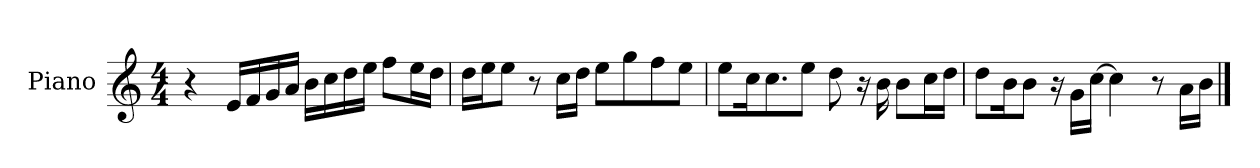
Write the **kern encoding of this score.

**kern
*part1
*staff1
*I"Piano
*I'Pno.
*clefG2
*k[]
*M4/4
=1
4r
16e/LL
16f/
16g/
16a/JJ
16b\LL
16cc\
16dd\
16ee\JJ
8ff\L
16ee\L
16dd\JJ
=2
16dd\LL
16ee\J
8ee\J
8r
16cc\LL
16dd\JJ
8ee\L
8gg\
8ff\
8ee\J
=3
8ee\L
16cc\K
8.cc\
8ee\J
8dd\
16r
16b\
8b\L
16cc\L
16dd\JJ
=4
8dd\L
16b\K
8b\J
16r
16g\LL
[16cc\JJ
4cc\]
8r
16a\LL
16b\JJ
==
*-
